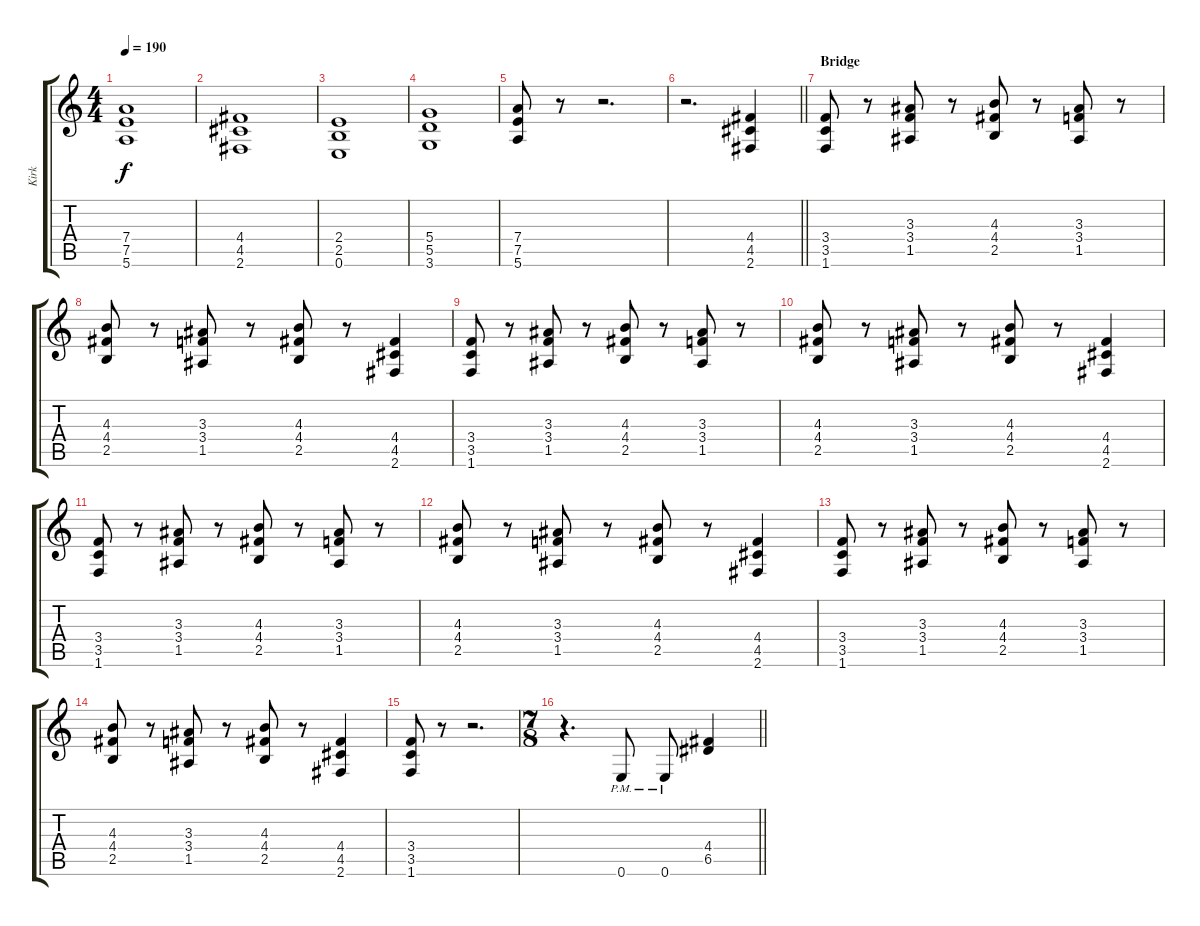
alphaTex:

\track ("Kirk" "Kirk") {instrument distortionguitar}
\staff {score tabs}
\tuning (E4 B3 G3 D3 A2 E2) {hide}
\ts (4 4)
\tempo 190
\clef g2
\ks c
(7.4 7.5 5.6).1{dy f} |
(4.4 4.5 2.6).1 |
(2.4 2.5 0.6).1 |
(5.4 5.5 3.6).1 |
(7.4 7.5 5.6).8 r.8 r.2{d} |
\barLineRight lightlight
r.2{d} (4.4 4.5 2.6).4 |
\section ("" "Bridge")
(3.4 3.5 1.6).8{volume 6} r.8 (3.3 3.4 1.5).8 r.8 (4.3 4.4 2.5).8 r.8 (3.3 3.4 1.5).8 r.8 |
(4.3 4.4 2.5).8 r.8 (3.3 3.4 1.5).8 r.8 (4.3 4.4 2.5).8 r.8 (4.4 4.5 2.6).4 |
(3.4 3.5 1.6).8 r.8 (3.3 3.4 1.5).8 r.8 (4.3 4.4 2.5).8 r.8 (3.3 3.4 1.5).8 r.8 |
(4.3 4.4 2.5).8 r.8 (3.3 3.4 1.5).8 r.8 (4.3 4.4 2.5).8 r.8 (4.4 4.5 2.6).4 |
(3.4 3.5 1.6).8 r.8 (3.3 3.4 1.5).8 r.8 (4.3 4.4 2.5).8 r.8 (3.3 3.4 1.5).8 r.8 |
(4.3 4.4 2.5).8 r.8 (3.3 3.4 1.5).8 r.8 (4.3 4.4 2.5).8 r.8 (4.4 4.5 2.6).4 |
(3.4 3.5 1.6).8 r.8 (3.3 3.4 1.5).8 r.8 (4.3 4.4 2.5).8 r.8 (3.3 3.4 1.5).8 r.8 |
(4.3 4.4 2.5).8 r.8 (3.3 3.4 1.5).8 r.8 (4.3 4.4 2.5).8 r.8 (4.4 4.5 2.6).4 |
(3.4 3.5 1.6).8 r.8 r.2{d} |
\ts (7 8)
\barLineRight lightlight
r.4{d} 0.6{pm}.8 0.6{pm}.8 (4.4 6.5).4
